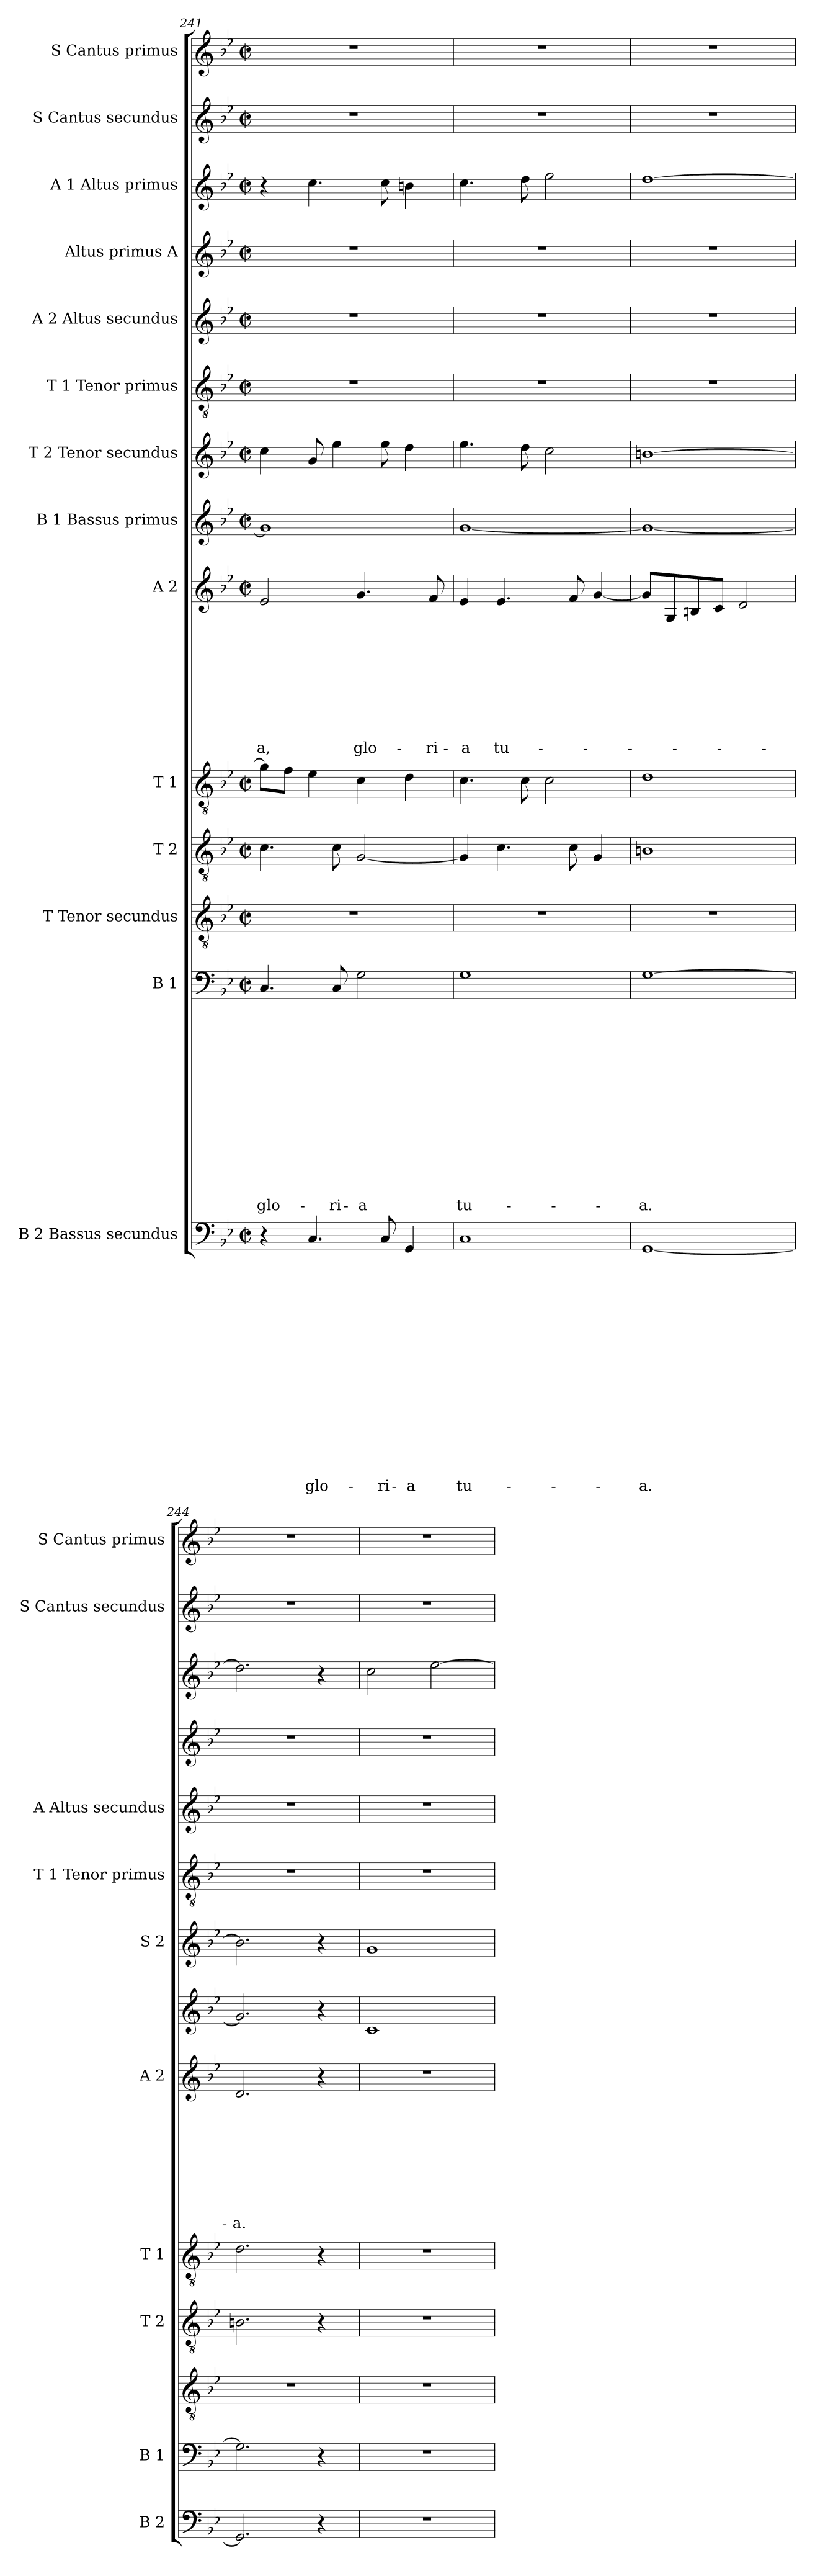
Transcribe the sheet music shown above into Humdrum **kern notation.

**kern	**text	**text	**text	**text	**text	**text	**text	**text	**text	**text	**text	**text	**text	**text	**text	**text	**kern	**text	**text	**text	**text	**text	**text	**text	**text	**text	**text	**text	**text	**text	**text	**kern	**kern	**kern	**kern	**text	**text	**text	**text	**text	**text	**text	**text	**text	**kern	**kern	**kern	**kern	**kern	**kern	**kern	**kern
*part14	*part14	*part14	*part14	*part14	*part14	*part14	*part14	*part14	*part14	*part14	*part14	*part14	*part14	*part14	*part14	*part14	*part13	*part13	*part13	*part13	*part13	*part13	*part13	*part13	*part13	*part13	*part13	*part13	*part13	*part13	*part13	*part12	*part11	*part10	*part9	*part9	*part9	*part9	*part9	*part9	*part9	*part9	*part9	*part9	*part8	*part7	*part6	*part5	*part4	*part3	*part2	*part1
*staff14	*staff14	*staff14	*staff14	*staff14	*staff14	*staff14	*staff14	*staff14	*staff14	*staff14	*staff14	*staff14	*staff14	*staff14	*staff14	*staff14	*staff13	*staff13	*staff13	*staff13	*staff13	*staff13	*staff13	*staff13	*staff13	*staff13	*staff13	*staff13	*staff13	*staff13	*staff13	*staff12	*staff11	*staff10	*staff9	*staff9	*staff9	*staff9	*staff9	*staff9	*staff9	*staff9	*staff9	*staff9	*staff8	*staff7	*staff6	*staff5	*staff4	*staff3	*staff2	*staff1
*I"B 2 Bassus secundus	*	*	*	*	*	*	*	*	*	*	*	*	*	*	*	*	*I"B 1	*	*	*	*	*	*	*	*	*	*	*	*	*	*	*I"T Tenor secundus	*I"T 2	*I"T 1	*I"A 2	*	*	*	*	*	*	*	*	*	*I"B 1 Bassus primus	*I"T 2 Tenor secundus	*I"T 1 Tenor primus	*I"A 2 Altus secundus	*I"Altus primus A	*I"A 1 Altus primus	*I"S Cantus secundus	*I"S Cantus primus
*I'B 2	*	*	*	*	*	*	*	*	*	*	*	*	*	*	*	*	*I'B 1	*	*	*	*	*	*	*	*	*	*	*	*	*	*	*	*I'T 2	*I'T 1	*I'A 2	*	*	*	*	*	*	*	*	*	*	*I'S 2	*I'T 1 Tenor primus	*I'A Altus secundus	*	*	*I'S Cantus secundus	*I'S Cantus primus
*clefF4	*	*	*	*	*	*	*	*	*	*	*	*	*	*	*	*	*clefF4	*	*	*	*	*	*	*	*	*	*	*	*	*	*	*clefGv2	*clefGv2	*clefGv2	*clefG2	*	*	*	*	*	*	*	*	*	*clefG2	*clefG2	*clefGv2	*clefG2	*clefG2	*clefG2	*clefG2	*clefG2
*k[b-e-]	*	*	*	*	*	*	*	*	*	*	*	*	*	*	*	*	*k[b-e-]	*	*	*	*	*	*	*	*	*	*	*	*	*	*	*k[b-e-]	*k[b-e-]	*k[b-e-]	*k[b-e-]	*	*	*	*	*	*	*	*	*	*k[b-e-]	*k[b-e-]	*k[b-e-]	*k[b-e-]	*k[b-e-]	*k[b-e-]	*k[b-e-]	*k[b-e-]
*B-:	*	*	*	*	*	*	*	*	*	*	*	*	*	*	*	*	*B-:	*	*	*	*	*	*	*	*	*	*	*	*	*	*	*B-:	*B-:	*B-:	*B-:	*	*	*	*	*	*	*	*	*	*B-:	*B-:	*B-:	*B-:	*B-:	*B-:	*B-:	*B-:
*M2/2	*	*	*	*	*	*	*	*	*	*	*	*	*	*	*	*	*M2/2	*	*	*	*	*	*	*	*	*	*	*	*	*	*	*M2/2	*M2/2	*M2/2	*M2/2	*	*	*	*	*	*	*	*	*	*M2/2	*M2/2	*M2/2	*M2/2	*M2/2	*M2/2	*M2/2	*M2/2
*met(c|)	*	*	*	*	*	*	*	*	*	*	*	*	*	*	*	*	*met(c|)	*	*	*	*	*	*	*	*	*	*	*	*	*	*	*met(c|)	*met(c|)	*met(c|)	*met(c|)	*	*	*	*	*	*	*	*	*	*met(c|)	*met(c|)	*met(c|)	*met(c|)	*met(c|)	*met(c|)	*met(c|)	*met(c|)
=241	=241	=241	=241	=241	=241	=241	=241	=241	=241	=241	=241	=241	=241	=241	=241	=241	=241	=241	=241	=241	=241	=241	=241	=241	=241	=241	=241	=241	=241	=241	=241	=241	=241	=241	=241	=241	=241	=241	=241	=241	=241	=241	=241	=241	=241	=241	=241	=241	=241	=241	=241	=241
!	!	!	!	!	!	!	!	!	!	!	!	!	!	!	!	!	!	!	!	!	!	!	!	!	!	!	!	!	!	!	!LO:LY:b	!	!	!	!	!	!	!	!	!	!	!	!	!LO:LY:b	!	!	!	!	!	!	!	!
4r	.	.	.	.	.	.	.	.	.	.	.	.	.	.	.	.	4.C/	.	.	.	.	.	.	.	.	.	.	.	.	.	glo-	1r	4.c\	8g\L]	2e-/	.	.	.	.	.	.	.	.	-a,	1g]	4cc\	1r	1r	1r	4r	1r	1r
.	.	.	.	.	.	.	.	.	.	.	.	.	.	.	.	.	.	.	.	.	.	.	.	.	.	.	.	.	.	.	.	.	.	8f\J	.	.	.	.	.	.	.	.	.	.	.	.	.	.	.	.	.	.
!	!	!	!	!	!	!	!	!	!	!	!	!	!	!	!	!LO:LY:b	!	!	!	!	!	!	!	!	!	!	!	!	!	!	!	!	!	!	!	!	!	!	!	!	!	!	!	!	!	!	!	!	!	!	!	!
4.C/	.	.	.	.	.	.	.	.	.	.	.	.	.	.	.	glo-	.	.	.	.	.	.	.	.	.	.	.	.	.	.	.	.	.	4e-\	.	.	.	.	.	.	.	.	.	.	.	8g/	.	.	.	4.cc\	.	.
!	!	!	!	!	!	!	!	!	!	!	!	!	!	!	!	!	!	!	!	!	!	!	!	!	!	!	!	!	!	!	!LO:LY:b	!	!	!	!	!	!	!	!	!	!	!	!	!	!	!	!	!	!	!	!	!
.	.	.	.	.	.	.	.	.	.	.	.	.	.	.	.	.	8C/	.	.	.	.	.	.	.	.	.	.	.	.	.	-ri-	.	8c\	.	.	.	.	.	.	.	.	.	.	.	.	4ee-\	.	.	.	.	.	.
!	!	!	!	!	!	!	!	!	!	!	!	!	!	!	!	!	!	!	!	!	!	!	!	!	!	!	!	!	!	!	!LO:LY:b	!	!	!	!	!	!	!	!	!	!	!	!	!LO:LY:b	!	!	!	!	!	!	!	!
.	.	.	.	.	.	.	.	.	.	.	.	.	.	.	.	.	2G\	.	.	.	.	.	.	.	.	.	.	.	.	.	-a	.	[<2G/	4c\	4.g/	.	.	.	.	.	.	.	.	glo-	.	.	.	.	.	.	.	.
!	!	!	!	!	!	!	!	!	!	!	!	!	!	!	!	!LO:LY:b	!	!	!	!	!	!	!	!	!	!	!	!	!	!	!	!	!	!	!	!	!	!	!	!	!	!	!	!	!	!	!	!	!	!	!	!
8C/	.	.	.	.	.	.	.	.	.	.	.	.	.	.	.	-ri-	.	.	.	.	.	.	.	.	.	.	.	.	.	.	.	.	.	.	.	.	.	.	.	.	.	.	.	.	.	8ee-\	.	.	.	8cc\	.	.
!	!	!	!	!	!	!	!	!	!	!	!	!	!	!	!	!LO:LY:b	!	!	!	!	!	!	!	!	!	!	!	!	!	!	!	!	!	!	!	!	!	!	!	!	!	!	!	!	!	!	!	!	!	!	!	!
4GG/	.	.	.	.	.	.	.	.	.	.	.	.	.	.	.	-a	.	.	.	.	.	.	.	.	.	.	.	.	.	.	.	.	.	4d\	.	.	.	.	.	.	.	.	.	.	.	4dd\	.	.	.	4bn\	.	.
!	!	!	!	!	!	!	!	!	!	!	!	!	!	!	!	!	!	!	!	!	!	!	!	!	!	!	!	!	!	!	!	!	!	!	!	!	!	!	!	!	!	!	!	!LO:LY:b	!	!	!	!	!	!	!	!
.	.	.	.	.	.	.	.	.	.	.	.	.	.	.	.	.	.	.	.	.	.	.	.	.	.	.	.	.	.	.	.	.	.	.	8f/	.	.	.	.	.	.	.	.	-ri-	.	.	.	.	.	.	.	.
=242	=242	=242	=242	=242	=242	=242	=242	=242	=242	=242	=242	=242	=242	=242	=242	=242	=242	=242	=242	=242	=242	=242	=242	=242	=242	=242	=242	=242	=242	=242	=242	=242	=242	=242	=242	=242	=242	=242	=242	=242	=242	=242	=242	=242	=242	=242	=242	=242	=242	=242	=242	=242
!	!	!	!	!	!	!	!	!	!	!	!	!	!	!	!	!LO:LY:b	!	!	!	!	!	!	!	!	!	!	!	!	!	!	!LO:LY:b	!	!	!	!	!	!	!	!	!	!	!	!	!LO:LY:b	!	!	!	!	!	!	!	!
1C	.	.	.	.	.	.	.	.	.	.	.	.	.	.	.	tu-	1G	.	.	.	.	.	.	.	.	.	.	.	.	.	tu-	1r	4G/]	4.c\	4e-/	.	.	.	.	.	.	.	.	-a	[<1g	4.ee-\	1r	1r	1r	4.cc\	1r	1r
!	!	!	!	!	!	!	!	!	!	!	!	!	!	!	!	!	!	!	!	!	!	!	!	!	!	!	!	!	!	!	!	!	!	!	!	!	!	!	!	!	!	!	!	!LO:LY:b	!	!	!	!	!	!	!	!
.	.	.	.	.	.	.	.	.	.	.	.	.	.	.	.	.	.	.	.	.	.	.	.	.	.	.	.	.	.	.	.	.	4.c\	.	4.e-/	.	.	.	.	.	.	.	.	tu-	.	.	.	.	.	.	.	.
.	.	.	.	.	.	.	.	.	.	.	.	.	.	.	.	.	.	.	.	.	.	.	.	.	.	.	.	.	.	.	.	.	.	8c\	.	.	.	.	.	.	.	.	.	.	.	8dd\	.	.	.	8dd\	.	.
.	.	.	.	.	.	.	.	.	.	.	.	.	.	.	.	.	.	.	.	.	.	.	.	.	.	.	.	.	.	.	.	.	.	2c\	.	.	.	.	.	.	.	.	.	.	.	2cc\	.	.	.	2ee-\	.	.
.	.	.	.	.	.	.	.	.	.	.	.	.	.	.	.	.	.	.	.	.	.	.	.	.	.	.	.	.	.	.	.	.	8c\	.	8f/	.	.	.	.	.	.	.	.	.	.	.	.	.	.	.	.	.
.	.	.	.	.	.	.	.	.	.	.	.	.	.	.	.	.	.	.	.	.	.	.	.	.	.	.	.	.	.	.	.	.	4G/	.	[<4g/	.	.	.	.	.	.	.	.	.	.	.	.	.	.	.	.	.
=243	=243	=243	=243	=243	=243	=243	=243	=243	=243	=243	=243	=243	=243	=243	=243	=243	=243	=243	=243	=243	=243	=243	=243	=243	=243	=243	=243	=243	=243	=243	=243	=243	=243	=243	=243	=243	=243	=243	=243	=243	=243	=243	=243	=243	=243	=243	=243	=243	=243	=243	=243	=243
!	!	!	!	!	!	!	!	!	!	!	!	!	!	!	!	!LO:LY:b:rj	!	!	!	!	!	!	!	!	!	!	!	!	!	!	!LO:LY:b:rj	!	!	!	!	!	!	!	!	!	!	!	!	!	!	!	!	!	!	!	!	!
[<1GG	.	.	.	.	.	.	.	.	.	.	.	.	.	.	.	-a.	[>1G	.	.	.	.	.	.	.	.	.	.	.	.	.	-a.	1r	1Bn	1d	8g/L]	.	.	.	.	.	.	.	.	.	1g_	[>1bn	1r	1r	1r	[>1dd	1r	1r
.	.	.	.	.	.	.	.	.	.	.	.	.	.	.	.	.	.	.	.	.	.	.	.	.	.	.	.	.	.	.	.	.	.	.	8G/	.	.	.	.	.	.	.	.	.	.	.	.	.	.	.	.	.
.	.	.	.	.	.	.	.	.	.	.	.	.	.	.	.	.	.	.	.	.	.	.	.	.	.	.	.	.	.	.	.	.	.	.	8Bn/	.	.	.	.	.	.	.	.	.	.	.	.	.	.	.	.	.
.	.	.	.	.	.	.	.	.	.	.	.	.	.	.	.	.	.	.	.	.	.	.	.	.	.	.	.	.	.	.	.	.	.	.	8c/J	.	.	.	.	.	.	.	.	.	.	.	.	.	.	.	.	.
.	.	.	.	.	.	.	.	.	.	.	.	.	.	.	.	.	.	.	.	.	.	.	.	.	.	.	.	.	.	.	.	.	.	.	2d/	.	.	.	.	.	.	.	.	.	.	.	.	.	.	.	.	.
=244	=244	=244	=244	=244	=244	=244	=244	=244	=244	=244	=244	=244	=244	=244	=244	=244	=244	=244	=244	=244	=244	=244	=244	=244	=244	=244	=244	=244	=244	=244	=244	=244	=244	=244	=244	=244	=244	=244	=244	=244	=244	=244	=244	=244	=244	=244	=244	=244	=244	=244	=244	=244
!	!	!	!	!	!	!	!	!	!	!	!	!	!	!	!	!	!	!	!	!	!	!	!	!	!	!	!	!	!	!	!	!	!	!	!	!	!	!	!	!	!	!	!	!LO:LY:b	!	!	!	!	!	!	!	!
2.GG/]	.	.	.	.	.	.	.	.	.	.	.	.	.	.	.	.	2.G\]	.	.	.	.	.	.	.	.	.	.	.	.	.	.	1r	2.Bn\	2.d\	2.d/	.	.	.	.	.	.	.	.	-a.	2.g/]	2.b\]	1r	1r	1r	2.dd\]	1r	1r
4r	.	.	.	.	.	.	.	.	.	.	.	.	.	.	.	.	4r	.	.	.	.	.	.	.	.	.	.	.	.	.	.	.	4r	4r	4r	.	.	.	.	.	.	.	.	.	4r	4r	.	.	.	4r	.	.
!!LO:PB:g=z
=245	=245	=245	=245	=245	=245	=245	=245	=245	=245	=245	=245	=245	=245	=245	=245	=245	=245	=245	=245	=245	=245	=245	=245	=245	=245	=245	=245	=245	=245	=245	=245	=245	=245	=245	=245	=245	=245	=245	=245	=245	=245	=245	=245	=245	=245	=245	=245	=245	=245	=245	=245	=245
1r	.	.	.	.	.	.	.	.	.	.	.	.	.	.	.	.	1r	.	.	.	.	.	.	.	.	.	.	.	.	.	.	1r	1r	1r	1r	.	.	.	.	.	.	.	.	.	1c	1g	1r	1r	1r	2cc\	1r	1r
.	.	.	.	.	.	.	.	.	.	.	.	.	.	.	.	.	.	.	.	.	.	.	.	.	.	.	.	.	.	.	.	.	.	.	.	.	.	.	.	.	.	.	.	.	.	.	.	.	.	[>2ee-\	.	.
=	=	=	=	=	=	=	=	=	=	=	=	=	=	=	=	=	=	=	=	=	=	=	=	=	=	=	=	=	=	=	=	=	=	=	=	=	=	=	=	=	=	=	=	=	=	=	=	=	=	=	=	=
*-	*-	*-	*-	*-	*-	*-	*-	*-	*-	*-	*-	*-	*-	*-	*-	*-	*-	*-	*-	*-	*-	*-	*-	*-	*-	*-	*-	*-	*-	*-	*-	*-	*-	*-	*-	*-	*-	*-	*-	*-	*-	*-	*-	*-	*-	*-	*-	*-	*-	*-	*-	*-
